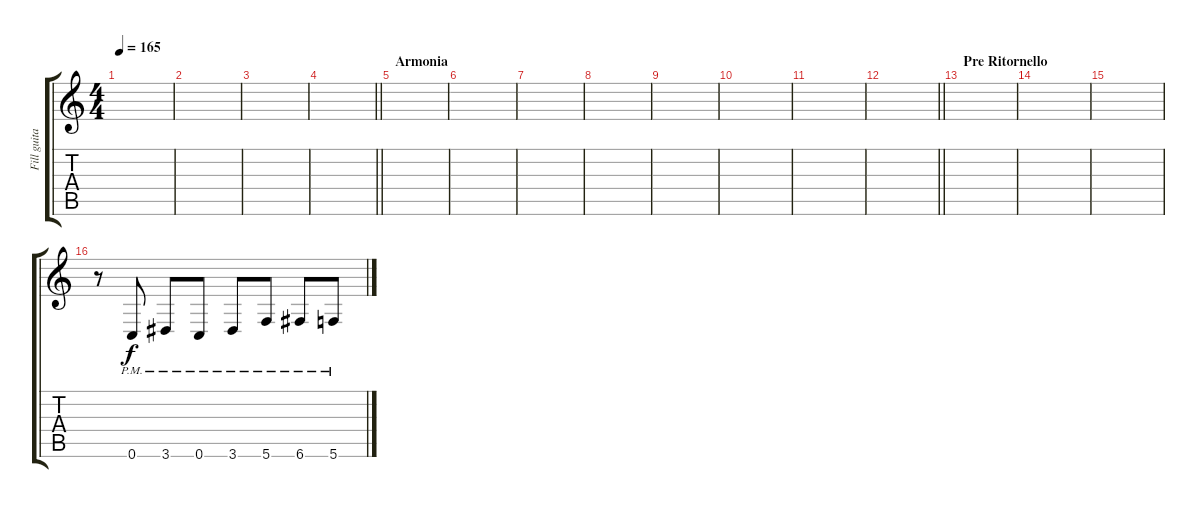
\track ("Fill guitar" "Fill guita") {instrument overdrivenguitar}
\staff {score tabs}
\tuning (D4 A3 F3 C3 G2 C2) {hide}
\ts (4 4)
\tempo 165
\clef g2
\ks c
|
|
|
\barLineRight lightlight
|
\section ("" "Armonia")
|
|
|
|
|
|
|
\barLineRight lightlight
|
\section ("" "Pre Ritornello")
|
|
|
r.8{volume 16} 0.6{pm}.8 3.6{pm}.8 0.6{pm}.8 3.6{pm}.8 5.6{pm}.8 6.6{pm}.8 5.6{pm}.8
